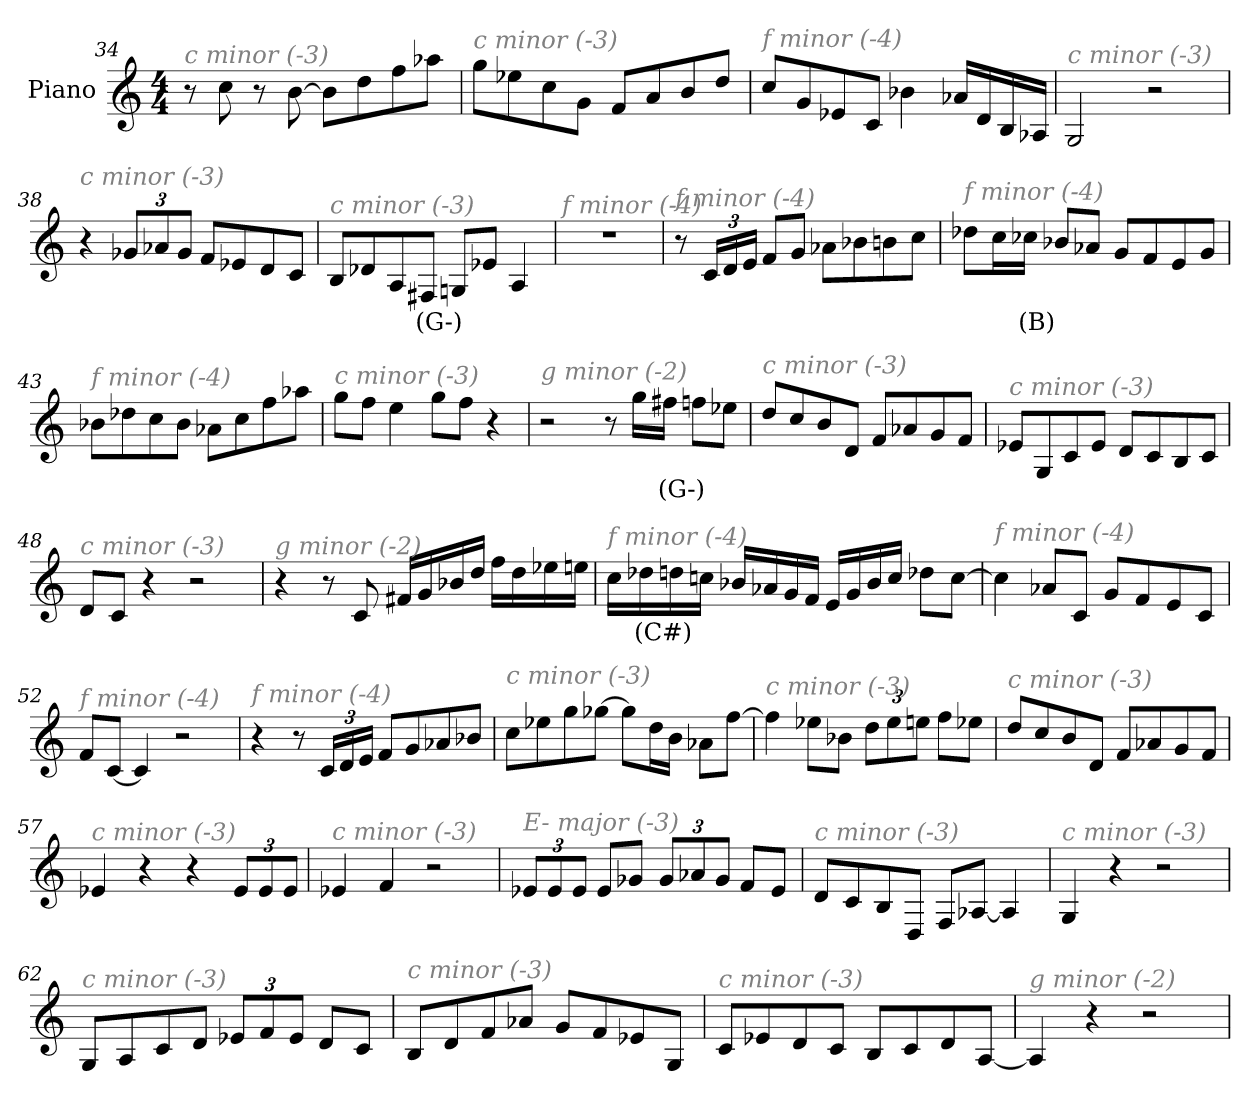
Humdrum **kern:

**kern	**text
*part1	*part1
*staff1	*staff1
*I"Piano	*
*I'Pno	*
*clefG2	*
*k[]	*
*M4/4	*
=34	=34
!LO:TX:i:color=#808080:t=c minor (-3)	!
8r	.
8cc\	.
8r	.
[8b\	.
8b\L]	.
8dd\	.
8ff\	.
8aa-X\J	.
=35	=35
!LO:TX:i:color=#808080:t=c minor (-3)	!
8gg\L	.
8ee-X\	.
8cc\	.
8g\J	.
8f/L	.
8a/	.
8b/	.
8dd/J	.
=36	=36
!LO:TX:i:color=#808080:t=f minor (-4)	!
8cc/L	.
8g/	.
8e-X/	.
8c/J	.
4b-X\	.
16a-X/LL	.
16d/	.
16B/	.
16A-X/JJ	.
!!LO:LB:g=z
=37	=37
!LO:TX:i:color=#808080:t=c minor (-3)	!
2G/	.
2r	.
=38	=38
!LO:TX:i:color=#808080:t=c minor (-3)	!
4r	.
*Xbrackettup	*
12g-X/L	.
12a-X/	.
12g-/J	.
8f/L	.
8e-X/	.
8d/	.
8c/J	.
=39	=39
!LO:TX:i:color=#808080:t=c minor (-3)	!
8B/L	.
8d-X/	.
8A/	.
8F#Xi/J	(G-)
8Gn/L	.
8e-X/J	.
4A/	.
=40	=40
!LO:TX:i:color=#808080:t=f minor (-4)	!
1r	.
=41	=41
!LO:TX:i:color=#808080:t=f minor (-4)	!
8r	.
24c/LL	.
24d/	.
24e/JJ	.
8f/L	.
8g/J	.
8a-X\L	.
8b-X\	.
8bn\	.
8cc\J	.
!!LO:PB:g=z
=42	=42
!LO:TX:i:color=#808080:t=f minor (-4)	!
8dd-X\L	.
16cc\L	.
16cc-Xi\JJ	(B)
8b-X/L	.
8a-X/J	.
8g/L	.
8f/	.
8e/	.
8g/J	.
=43	=43
!LO:TX:i:color=#808080:t=f minor (-4)	!
8b-X\L	.
8dd-X\	.
8cc\	.
8b-\J	.
8a-X\L	.
8cc\	.
8ff\	.
8aa-X\J	.
=44	=44
!LO:TX:i:color=#808080:t=c minor (-3)	!
8gg\L	.
8ff\J	.
4ee\	.
8gg\L	.
8ff\J	.
4r	.
=45	=45
!LO:TX:i:color=#808080:t=g minor (-2)	!
2r	.
8r	.
16gg\LL	.
16ff#Xi\JJ	(G-)
8ff\L	.
8ee-X\J	.
!!LO:LB:g=z
=46	=46
!LO:TX:i:color=#808080:t=c minor (-3)	!
8dd/L	.
8cc/	.
8b/	.
8d/J	.
8f/L	.
8a-X/	.
8g/	.
8f/J	.
=47	=47
!LO:TX:i:color=#808080:t=c minor (-3)	!
8e-X/L	.
8G/	.
8c/	.
8e-/J	.
8d/L	.
8c/	.
8B/	.
8c/J	.
=48	=48
!LO:TX:i:color=#808080:t=c minor (-3)	!
8d/L	.
8c/J	.
4r	.
2r	.
=49	=49
!LO:TX:i:color=#808080:t=g minor (-2)	!
4r	.
8r	.
8c/	.
16f#X/LL	.
16g/	.
16b-X/	.
16dd/JJ	.
16ff\LL	.
16dd\	.
16ee-X\	.
16een\JJ	.
!!LO:LB:g=z
=50	=50
!LO:TX:i:color=#808080:t=f minor (-4)	!
16cc\LL	.
16dd-Xi\	(C#)
16dd\	.
16ccn\JJ	.
16b-X/LL	.
16a-X/	.
16g/	.
16f/JJ	.
16e/LL	.
16g/	.
16b-/	.
16cc/JJ	.
8dd-X\L	.
[8cc\J	.
=51	=51
!LO:TX:i:color=#808080:t=f minor (-4)	!
4cc\]	.
8a-X/L	.
8c/J	.
8g/L	.
8f/	.
8e/	.
8c/J	.
=52	=52
!LO:TX:i:color=#808080:t=f minor (-4)	!
8f/L	.
[8c/J	.
4c/]	.
2r	.
=53	=53
!LO:TX:i:color=#808080:t=f minor (-4)	!
4r	.
8r	.
24c/LL	.
24d/	.
24e/JJ	.
8f/L	.
8g/	.
8a-X/	.
8b-X/J	.
!!LO:LB:g=z
=54	=54
!LO:TX:i:color=#808080:t=c minor (-3)	!
8cc\L	.
8ee-X\	.
8gg\	.
[8gg-X\J	.
8gg-\L]	.
16dd\L	.
16b\JJ	.
8a-X\L	.
[8ff\J	.
=55	=55
!LO:TX:i:color=#808080:t=c minor (-3)	!
4ff\]	.
8ee-X\L	.
8b-X\J	.
12dd\L	.
12ee-\	.
12een\J	.
8ff\L	.
8ee-X\J	.
=56	=56
!LO:TX:i:color=#808080:t=c minor (-3)	!
8dd/L	.
8cc/	.
8b/	.
8d/J	.
8f/L	.
8a-X/	.
8g/	.
8f/J	.
=57	=57
!LO:TX:i:color=#808080:t=c minor (-3)	!
4e-X/	.
4r	.
4r	.
12e-/L	.
12e-/	.
12e-/J	.
!!LO:LB:g=z
=58	=58
!LO:TX:i:color=#808080:t=c minor (-3)	!
4e-X/	.
4f/	.
2r	.
=59	=59
!LO:TX:i:color=#808080:t=E- major (-3)	!
12e-X/L	.
12e-/	.
12e-/J	.
8e-/L	.
8g-X/J	.
12g-/L	.
12a-X/	.
12g-/J	.
8f/L	.
8e-/J	.
=60	=60
!LO:TX:i:color=#808080:t=c minor (-3)	!
8d/L	.
8c/	.
8B/	.
8D/J	.
8F/L	.
[8A-X/J	.
4A-/]	.
=61	=61
!LO:TX:i:color=#808080:t=c minor (-3)	!
4G/	.
4r	.
2r	.
=62	=62
!LO:TX:i:color=#808080:t=c minor (-3)	!
8G/L	.
8A/	.
8c/	.
8d/J	.
12e-X/L	.
12f/	.
12e-/J	.
8d/L	.
8c/J	.
!!LO:LB:g=z
=63	=63
!LO:TX:i:color=#808080:t=c minor (-3)	!
8B/L	.
8d/	.
8f/	.
8a-X/J	.
8g/L	.
8f/	.
8e-X/	.
8G/J	.
=64	=64
!LO:TX:i:color=#808080:t=c minor (-3)	!
8c/L	.
8e-X/	.
8d/	.
8c/J	.
8B/L	.
8c/	.
8d/	.
[8A/J	.
=65	=65
!LO:TX:i:color=#808080:t=g minor (-2)	!
4A/]	.
4r	.
2r	.
=	=
*-	*-
